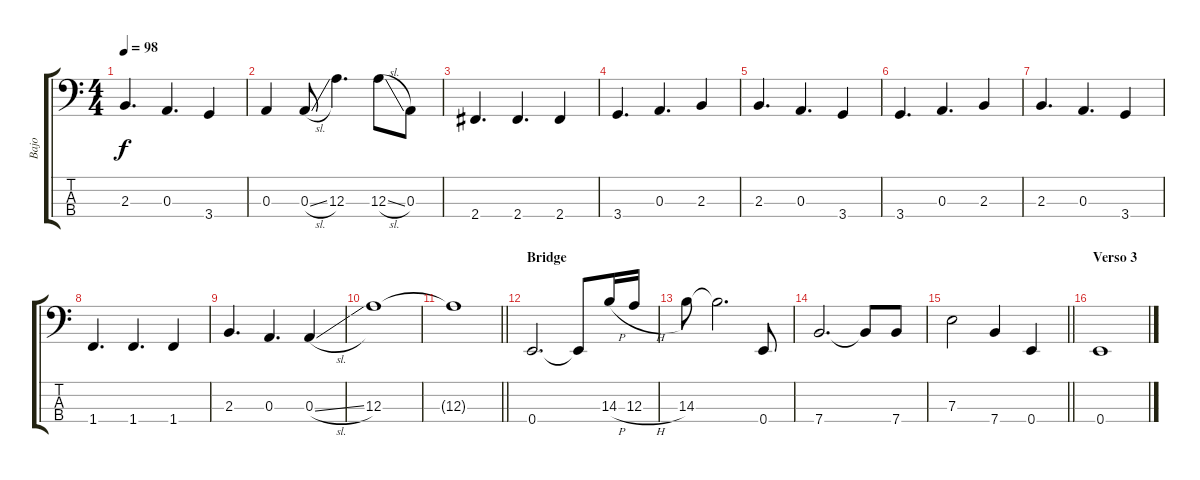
\track ("Bajo" "Bajo") {instrument fretlessbass}
\staff {score tabs}
\tuning (G2 D2 A1 E1) {hide}
\ts (4 4)
\tempo 98
\clef f4
\ks c
2.3.4{d dy f} 0.3.4{d} 3.4.4 |
0.3.4 0.3{sl}.8 12.3.4{d} 12.3{sl}.8 0.3.8 |
2.4.4{d} 2.4.4{d} 2.4.4 |
3.4.4{d} 0.3.4{d} 2.3.4 |
2.3.4{d} 0.3.4{d} 3.4.4 |
3.4.4{d} 0.3.4{d} 2.3.4 |
2.3.4{d} 0.3.4{d} 3.4.4 |
1.4.4{d} 1.4.4{d} 1.4.4 |
2.3.4{d} 0.3.4{d} 0.3{sl}.4 |
12.3.1 |
\barLineRight lightlight
12.3{t}.1 |
\section ("" "Bridge")
0.4.2{d} 0.4{t}.8 14.3{h}.16 12.3{h}.16 |
14.3.8 14.3{t}.2{d} 0.4.8 |
7.4.2{d} 7.4{t}.8 7.4.8 |
\barLineRight lightlight
7.3.2 7.4.4 0.4.4 |
\section ("" "Verso 3")
0.4.1
